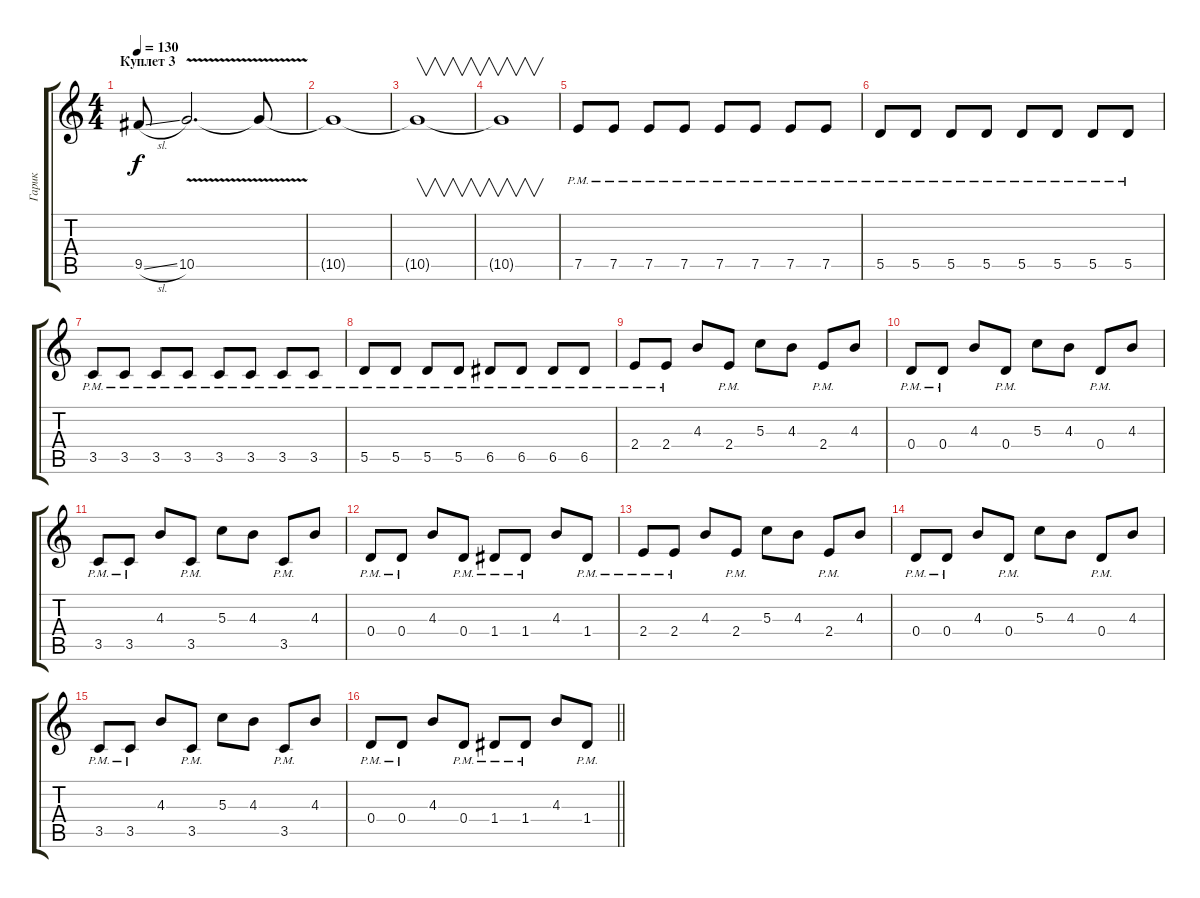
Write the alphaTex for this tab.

\track ("Гарик" "Гарик") {instrument distortionguitar}
\staff {score tabs}
\tuning (E4 B3 G3 D3 A2 E2) {hide}
\ts (4 4)
\section ("" "Куплет 3")
\tempo 130
\clef g2
\ks c
9.5{sl}.8{dy f} 10.5{v}.2{d} 10.5{t}.8 |
10.5{t}.1 |
10.5{t}.1{v} |
10.5{t}.1{v} |
7.5{pm}.8 7.5{pm}.8 7.5{pm}.8 7.5{pm}.8 7.5{pm}.8 7.5{pm}.8 7.5{pm}.8 7.5{pm}.8 |
5.5{pm}.8 5.5{pm}.8 5.5{pm}.8 5.5{pm}.8 5.5{pm}.8 5.5{pm}.8 5.5{pm}.8 5.5{pm}.8 |
3.5{pm}.8 3.5{pm}.8 3.5{pm}.8 3.5{pm}.8 3.5{pm}.8 3.5{pm}.8 3.5{pm}.8 3.5{pm}.8 |
5.5{pm}.8 5.5{pm}.8 5.5{pm}.8 5.5{pm}.8 6.5{pm}.8 6.5{pm}.8 6.5{pm}.8 6.5{pm}.8 |
2.4{pm}.8 2.4{pm}.8 4.3.8 2.4{pm}.8 5.3.8 4.3.8 2.4{pm}.8 4.3.8 |
0.4{pm}.8 0.4{pm}.8 4.3.8 0.4{pm}.8 5.3.8 4.3.8 0.4{pm}.8 4.3.8 |
3.5{pm}.8 3.5{pm}.8 4.3.8 3.5{pm}.8 5.3.8 4.3.8 3.5{pm}.8 4.3.8 |
0.4{pm}.8 0.4{pm}.8 4.3.8 0.4{pm}.8 1.4{pm}.8 1.4{pm}.8 4.3.8 1.4{pm}.8 |
2.4{pm}.8 2.4{pm}.8 4.3.8 2.4{pm}.8 5.3.8 4.3.8 2.4{pm}.8 4.3.8 |
0.4{pm}.8 0.4{pm}.8 4.3.8 0.4{pm}.8 5.3.8 4.3.8 0.4{pm}.8 4.3.8 |
3.5{pm}.8 3.5{pm}.8 4.3.8 3.5{pm}.8 5.3.8 4.3.8 3.5{pm}.8 4.3.8 |
\barLineRight lightlight
0.4{pm}.8 0.4{pm}.8 4.3.8 0.4{pm}.8 1.4{pm}.8 1.4{pm}.8 4.3.8 1.4{pm}.8
